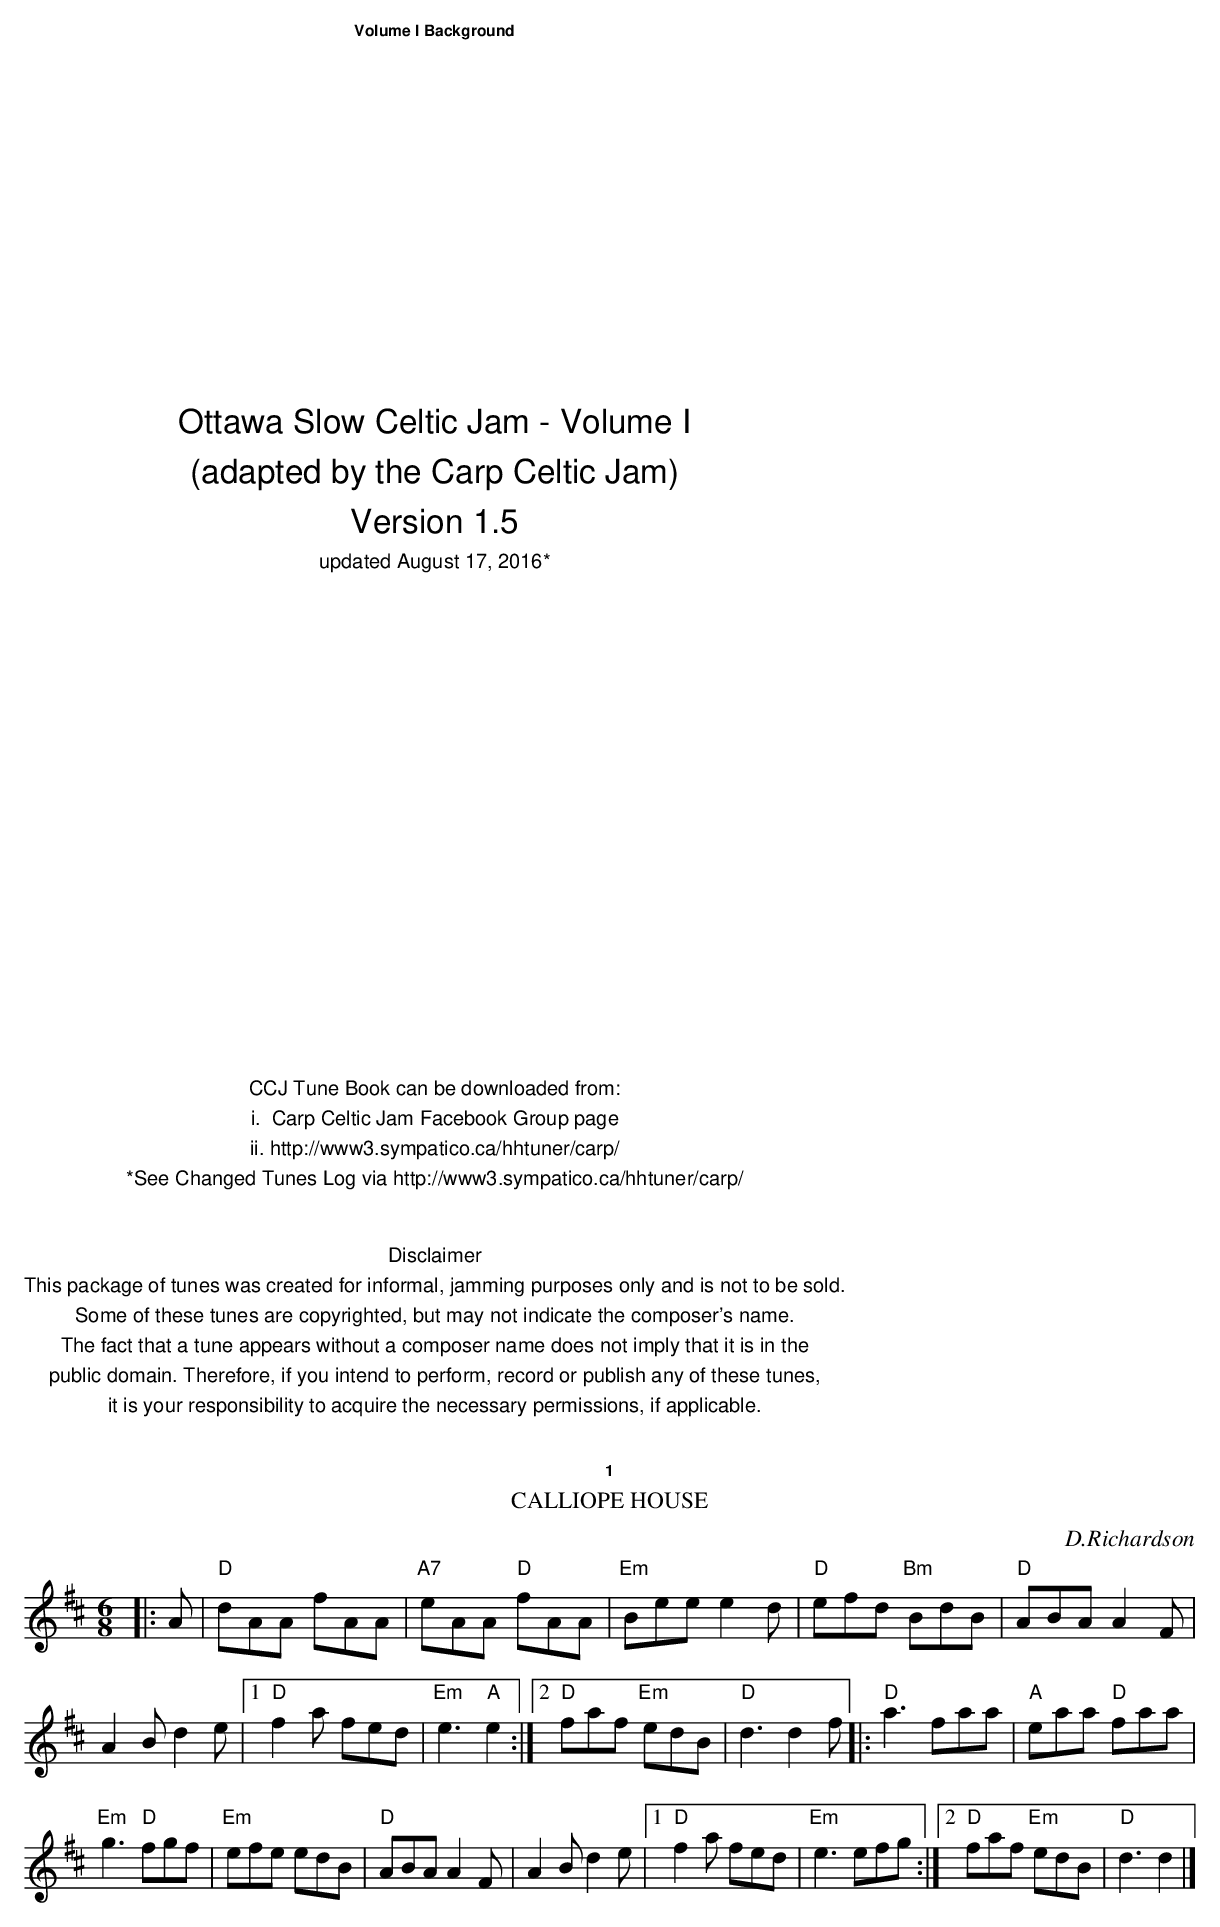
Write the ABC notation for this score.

X:1
T: Calliope House
C: D.Richardson
M: 6/8
L: 1/8
K: D
|: A| "D"dAA fAA | "A7"eAA "D"fAA | "Em"Bee e2d |\
 "D"efd "Bm" BdB | "D"ABA A2F |
 A2B d2e |[1 "D"f2a fed | "Em"e3 "A"e2 :|2 "D"faf "Em"edB |\
 "D"d3 d2f |:"D"a3 faa |"A"eaa "D"faa |
 "Em"g3 "D"fgf |"Em"efe edB | "D"ABA A2F |\
 A2B d2e |1 "D"f2a fed | "Em"e3 efg :|2 "D"faf "Em"edB | "D"d3 d2 |]
